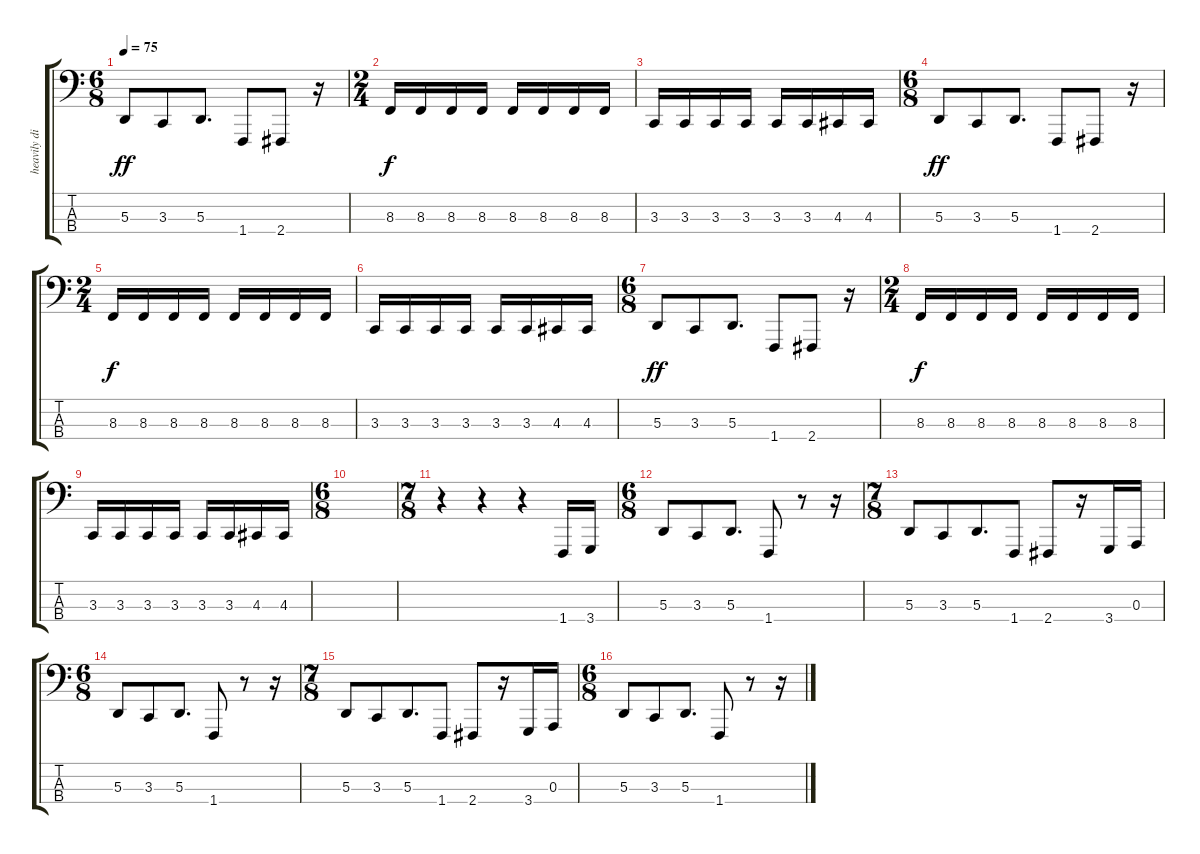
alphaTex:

\track ("heavily distorted bass" "heavily di") {instrument lead2sawtooth}
\staff {score tabs}
\tuning (G2 D2 A1 E1) {hide}
\ts (6 8)
\tempo 75
\clef f4
\ks c
5.3.8{dy ff} 3.3.8 5.3.8{d} 1.4.8 2.4.8 r.16 |
\ts (2 4)
8.3.16{dy f} 8.3.16 8.3.16 8.3.16 8.3.16 8.3.16 8.3.16 8.3.16 |
3.3.16 3.3.16 3.3.16 3.3.16 3.3.16 3.3.16 4.3.16 4.3.16 |
\ts (6 8)
5.3.8{dy ff} 3.3.8 5.3.8{d} 1.4.8 2.4.8 r.16 |
\ts (2 4)
8.3.16{dy f} 8.3.16 8.3.16 8.3.16 8.3.16 8.3.16 8.3.16 8.3.16 |
3.3.16 3.3.16 3.3.16 3.3.16 3.3.16 3.3.16 4.3.16 4.3.16 |
\ts (6 8)
5.3.8{dy ff} 3.3.8 5.3.8{d} 1.4.8 2.4.8 r.16 |
\ts (2 4)
8.3.16{dy f} 8.3.16 8.3.16 8.3.16 8.3.16 8.3.16 8.3.16 8.3.16 |
3.3.16 3.3.16 3.3.16 3.3.16 3.3.16 3.3.16 4.3.16 4.3.16 |
\ts (6 8)
|
\ts (7 8)
r.4 r.4 r.4 1.4.16 3.4.16 |
\ts (6 8)
5.3.8 3.3.8 5.3.8{d} 1.4.8 r.8 r.16 |
\ts (7 8)
5.3.8 3.3.8 5.3.8{d} 1.4.8 2.4.8 r.16 3.4.16 0.3.16 |
\ts (6 8)
5.3.8 3.3.8 5.3.8{d} 1.4.8 r.8 r.16 |
\ts (7 8)
5.3.8 3.3.8 5.3.8{d} 1.4.8 2.4.8 r.16 3.4.16 0.3.16 |
\ts (6 8)
5.3.8 3.3.8 5.3.8{d} 1.4.8 r.8 r.16
